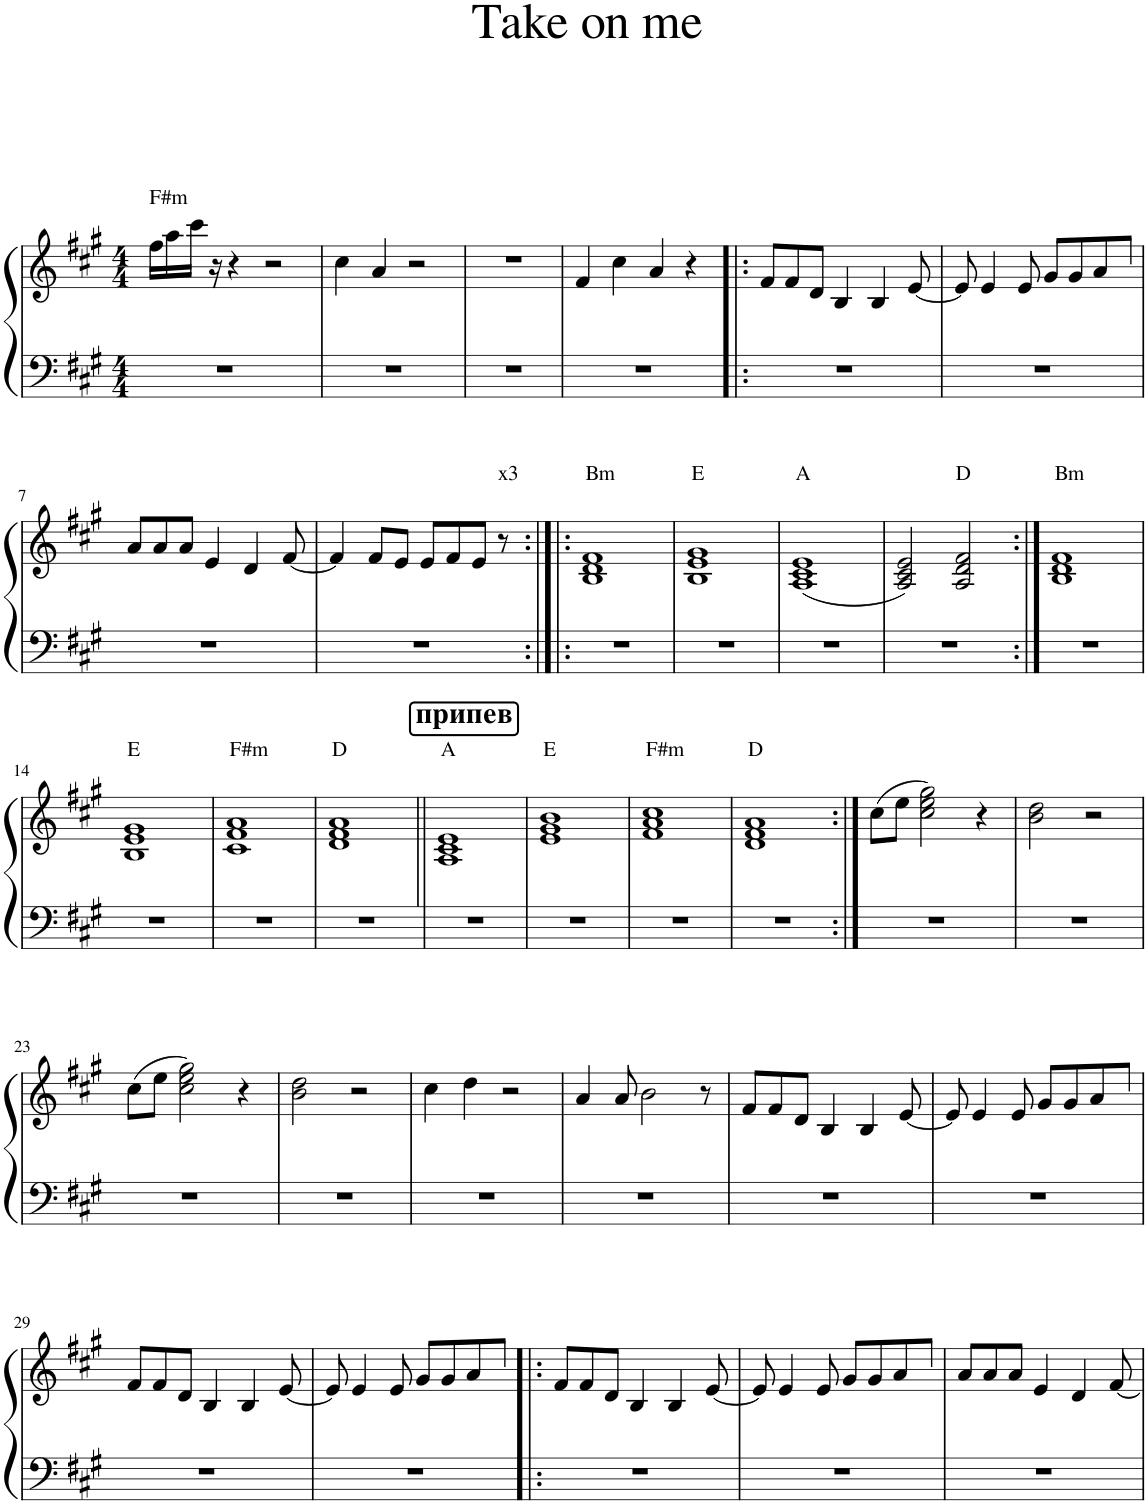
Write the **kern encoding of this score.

**kern	**kern
*part1	*part1
*staff2	*staff1
*I"Piano	*
*I'Pno.	*
*clefF4	*clefG2
*k[f#c#g#]	*k[f#c#g#]
*M4/4	*M4/4
=1	=1
!	!LO:TX:a:t=F#m
1r	16ff#\LL
.	16aa\
.	16ccc#\JJ
.	16r
.	4r
.	2r
=2	=2
1r	4cc#\
.	4a/
.	2r
=3	=3
1r	1r
=4	=4
1r	4f#/
.	4cc#\
.	4a/
.	4r
=5!|:	=5!|:
1r	8f#/L
.	8f#/
.	8d/J
.	4B/
.	4B/
.	[8e/
=6	=6
1r	8e/]
.	4e/
.	8e/
.	8g#/L
.	8g#/
.	8a/
.	8b/J
!!LO:LB:g=z
=7	=7
1r	8a/L
.	8a/
.	8a/J
.	4e/
.	4d/
.	[8f#/
=8	=8
1r	4f#/]
.	8f#/L
.	8e/J
.	8e/L
.	8f#/
.	8e/J
!	!LO:TX:a:t=x3
.	8r
=9:|!|:	=9:|!|:
!	!LO:TX:a:t=Bm
1r	1B 1d 1f#
=10	=10
!	!LO:TX:a:t=E
1r	1B 1e 1g#
=11	=11
!	!LO:TX:a:t=A
1r	(1A 1c# 1e
=12	=12
1r	2A/ 2c#/ 2e/)
!	!LO:TX:a:t=D
.	2A/ 2d/ 2f#/
=13:|!	=13:|!
!	!LO:TX:a:t=Bm
1r	1B 1d 1f#
!!LO:LB:g=z
=14	=14
!	!LO:TX:a:t=E
1r	1B 1e 1g#
=15	=15
!	!LO:TX:a:t=F#m
1r	1c# 1f# 1a
=16	=16
!	!LO:TX:a:t=D
1r	1d 1f# 1a
!!LO:REH:place=s1:a:B:cj:fs=14:t=припев
=17||	=17||
!	!LO:TX:a:t=A
1r	1A 1c# 1e
=18	=18
!	!LO:TX:a:t=E
1r	1e 1g# 1b
=19	=19
!	!LO:TX:a:t=F#m
1r	1f# 1a 1cc#
=20	=20
!	!LO:TX:a:t=D
1r	1d 1f# 1a
=21:|!	=21:|!
1r	(8cc#\L
.	8ee\J
.	2cc#\ 2ee\ 2gg#\)
.	4r
=22	=22
1r	2b\ 2dd\
.	2r
!!LO:LB:g=z
=23	=23
1r	(8cc#\L
.	8ee\J
.	2cc#\ 2ee\ 2gg#\)
.	4r
=24	=24
1r	2b\ 2dd\
.	2r
=25	=25
1r	4cc#\
.	4dd\
.	2r
=26	=26
1r	4a/
.	8a/
.	2b\
.	8r
=27	=27
1r	8f#/L
.	8f#/
.	8d/J
.	4B/
.	4B/
.	[8e/
=28	=28
1r	8e/]
.	4e/
.	8e/
.	8g#/L
.	8g#/
.	8a/
.	8b/J
!!LO:LB:g=z
=29	=29
1r	8f#/L
.	8f#/
.	8d/J
.	4B/
.	4B/
.	[8e/
=30	=30
1r	8e/]
.	4e/
.	8e/
.	8g#/L
.	8g#/
.	8a/
.	8b/J
=31!|:	=31!|:
1r	8f#/L
.	8f#/
.	8d/J
.	4B/
.	4B/
.	[8e/
=32	=32
1r	8e/]
.	4e/
.	8e/
.	8g#/L
.	8g#/
.	8a/
.	8b/J
=33	=33
1r	8a/L
.	8a/
.	8a/J
.	4e/
.	4d/
.	[8f#/
=	=
*-	*-
